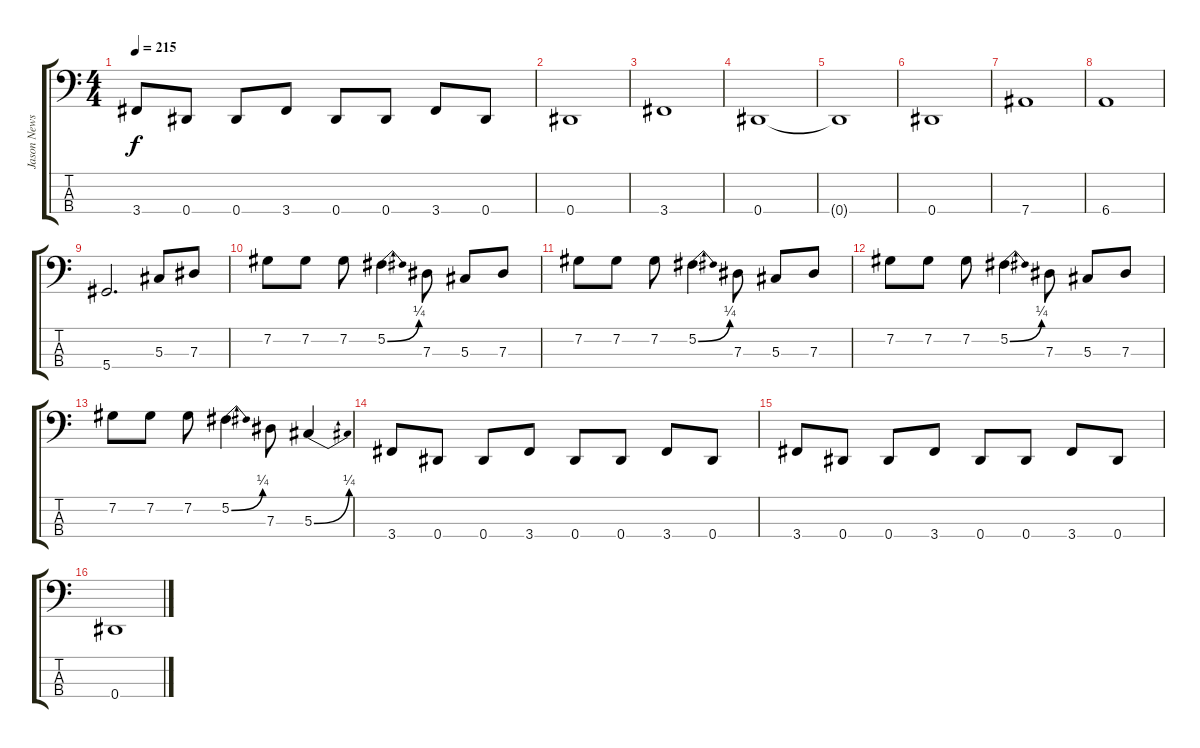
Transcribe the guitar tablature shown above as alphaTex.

\track ("Jason Newsted" "Jason News") {instrument electricbasspick}
\staff {score tabs}
\tuning (Gb2 Db2 Ab1 Eb1) {hide}
\ts (4 4)
\tempo 215
\clef f4
\ks c
3.4.8{dy f} 0.4.8 0.4.8 3.4.8 0.4.8 0.4.8 3.4.8 0.4.8 |
0.4.1 |
3.4.1 |
0.4.1 |
0.4{t}.1 |
0.4.1 |
7.4.1 |
6.4.1 |
5.4.2{d} 5.3.8 7.3.8 |
7.2.8 7.2.8 7.2.8 5.2{be (bend 0 0 60 1)}.4 7.3.8 5.3.8 7.3.8 |
7.2.8 7.2.8 7.2.8 5.2{be (bend 0 0 60 1)}.4 7.3.8 5.3.8 7.3.8 |
7.2.8 7.2.8 7.2.8 5.2{be (bend 0 0 60 1)}.4 7.3.8 5.3.8 7.3.8 |
7.2.8 7.2.8 7.2.8 5.2{be (bend 0 0 60 1)}.4 7.3.8 5.3{be (bend 0 0 60 1)}.4 |
3.4.8 0.4.8 0.4.8 3.4.8 0.4.8 0.4.8 3.4.8 0.4.8 |
3.4.8 0.4.8 0.4.8 3.4.8 0.4.8 0.4.8 3.4.8 0.4.8 |
0.4.1
